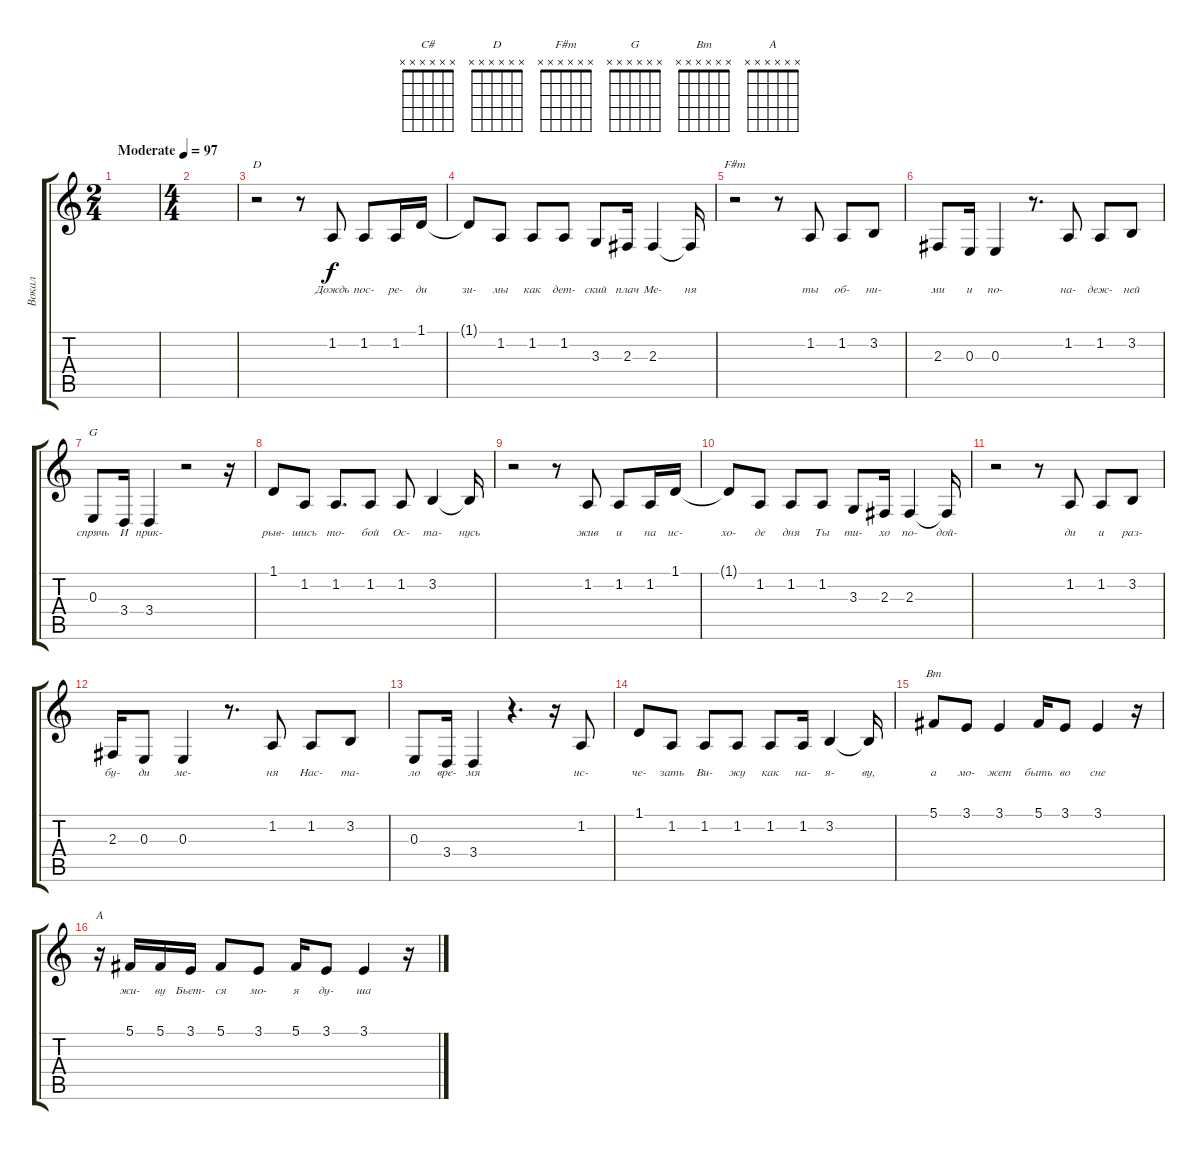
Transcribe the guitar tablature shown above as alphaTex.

\track ("Вокал" "Вокал") {instrument pad3polysynth}
\staff {score tabs}
\tuning (Db4 Ab3 E3 B2 Gb2 B1) {hide}
\chord ("C#" x x x x x x)
\chord ("D" x x x x x x)
\chord ("F#m" x x x x x x)
\chord ("G" x x x x x x)
\chord ("Bm" x x x x x x)
\chord ("A" x x x x x x)
\ts (2 4)
\tempo (97 "Moderate")
\clef g2
\ks c
|
\ts (4 4)
|
r.2{ch "D"} r.8 1.2.8{lyrics (0 "Дождь") lyrics (1 "") lyrics (2 "") lyrics (3 "") lyrics (4 "")} 1.2.8{lyrics (0 "пос-") lyrics (1 "") lyrics (2 "") lyrics (3 "") lyrics (4 "")} 1.2.16{lyrics (0 "ре-") lyrics (1 "") lyrics (2 "") lyrics (3 "") lyrics (4 "")} 1.1.16{lyrics (0 "ди") lyrics (1 "") lyrics (2 "") lyrics (3 "") lyrics (4 "")} |
1.1{t}.8{lyrics (0 "зи-") lyrics (1 "") lyrics (2 "") lyrics (3 "") lyrics (4 "")} 1.2.8{lyrics (0 "мы") lyrics (1 "") lyrics (2 "") lyrics (3 "") lyrics (4 "")} 1.2.8{lyrics (0 "как") lyrics (1 "") lyrics (2 "") lyrics (3 "") lyrics (4 "")} 1.2.8{lyrics (0 "дет-") lyrics (1 "") lyrics (2 "") lyrics (3 "") lyrics (4 "")} 3.3.8{lyrics (0 "ский") lyrics (1 "") lyrics (2 "") lyrics (3 "") lyrics (4 "")} 2.3.16{lyrics (0 "плач") lyrics (1 "") lyrics (2 "") lyrics (3 "") lyrics (4 "")} 2.3.4{lyrics (0 "Ме-") lyrics (1 "") lyrics (2 "") lyrics (3 "") lyrics (4 "")} 2.3{t}.16{lyrics (0 "ня") lyrics (1 "") lyrics (2 "") lyrics (3 "") lyrics (4 "")} |
r.2{ch "F#m"} r.8 1.2.8{lyrics (0 "ты") lyrics (1 "") lyrics (2 "") lyrics (3 "") lyrics (4 "")} 1.2.8{lyrics (0 "об-") lyrics (1 "") lyrics (2 "") lyrics (3 "") lyrics (4 "")} 3.2.8{lyrics (0 "ни-") lyrics (1 "") lyrics (2 "") lyrics (3 "") lyrics (4 "")} |
2.3.8{lyrics (0 "ми") lyrics (1 "") lyrics (2 "") lyrics (3 "") lyrics (4 "")} 0.3.16{lyrics (0 "и") lyrics (1 "") lyrics (2 "") lyrics (3 "") lyrics (4 "")} 0.3.4{lyrics (0 "по-") lyrics (1 "") lyrics (2 "") lyrics (3 "") lyrics (4 "")} r.8{d} 1.2.8{lyrics (0 "на-") lyrics (1 "") lyrics (2 "") lyrics (3 "") lyrics (4 "")} 1.2.8{lyrics (0 "деж-") lyrics (1 "") lyrics (2 "") lyrics (3 "") lyrics (4 "")} 3.2.8{lyrics (0 "ней") lyrics (1 "") lyrics (2 "") lyrics (3 "") lyrics (4 "")} |
0.3.8{ch "G" lyrics (0 "спрячь") lyrics (1 "") lyrics (2 "") lyrics (3 "") lyrics (4 "")} 3.4.16{lyrics (0 "И") lyrics (1 "") lyrics (2 "") lyrics (3 "") lyrics (4 "")} 3.4.4{lyrics (0 "прик-") lyrics (1 "") lyrics (2 "") lyrics (3 "") lyrics (4 "")} r.2 r.16 |
1.1.8{lyrics (0 "рыв-") lyrics (1 "") lyrics (2 "") lyrics (3 "") lyrics (4 "")} 1.2.8{lyrics (0 "шись") lyrics (1 "") lyrics (2 "") lyrics (3 "") lyrics (4 "")} 1.2.8{d lyrics (0 "то-") lyrics (1 "") lyrics (2 "") lyrics (3 "") lyrics (4 "")} 1.2.8{lyrics (0 "бой") lyrics (1 "") lyrics (2 "") lyrics (3 "") lyrics (4 "")} 1.2.8{lyrics (0 "Ос-") lyrics (1 "") lyrics (2 "") lyrics (3 "") lyrics (4 "")} 3.2.4{lyrics (0 "та-") lyrics (1 "") lyrics (2 "") lyrics (3 "") lyrics (4 "")} 3.2{t}.16{lyrics (0 "нусь") lyrics (1 "") lyrics (2 "") lyrics (3 "") lyrics (4 "")} |
r.2 r.8 1.2.8{lyrics (0 "жив") lyrics (1 "") lyrics (2 "") lyrics (3 "") lyrics (4 "")} 1.2.8{lyrics (0 "и") lyrics (1 "") lyrics (2 "") lyrics (3 "") lyrics (4 "")} 1.2.16{lyrics (0 "на") lyrics (1 "") lyrics (2 "") lyrics (3 "") lyrics (4 "")} 1.1.16{lyrics (0 "ис-") lyrics (1 "") lyrics (2 "") lyrics (3 "") lyrics (4 "")} |
1.1{t}.8{lyrics (0 "хо-") lyrics (1 "") lyrics (2 "") lyrics (3 "") lyrics (4 "")} 1.2.8{lyrics (0 "де") lyrics (1 "") lyrics (2 "") lyrics (3 "") lyrics (4 "")} 1.2.8{lyrics (0 "дня") lyrics (1 "") lyrics (2 "") lyrics (3 "") lyrics (4 "")} 1.2.8{lyrics (0 "Ты") lyrics (1 "") lyrics (2 "") lyrics (3 "") lyrics (4 "")} 3.3.8{lyrics (0 "ти-") lyrics (1 "") lyrics (2 "") lyrics (3 "") lyrics (4 "")} 2.3.16{lyrics (0 "хо") lyrics (1 "") lyrics (2 "") lyrics (3 "") lyrics (4 "")} 2.3.4{lyrics (0 "по-") lyrics (1 "") lyrics (2 "") lyrics (3 "") lyrics (4 "")} 2.3{t}.16{lyrics (0 "дой-") lyrics (1 "") lyrics (2 "") lyrics (3 "") lyrics (4 "")} |
r.2 r.8 1.2.8{lyrics (0 "ди") lyrics (1 "") lyrics (2 "") lyrics (3 "") lyrics (4 "")} 1.2.8{lyrics (0 "и") lyrics (1 "") lyrics (2 "") lyrics (3 "") lyrics (4 "")} 3.2.8{lyrics (0 "раз-") lyrics (1 "") lyrics (2 "") lyrics (3 "") lyrics (4 "")} |
2.3.16{lyrics (0 "бу-") lyrics (1 "") lyrics (2 "") lyrics (3 "") lyrics (4 "")} 0.3.8{lyrics (0 "ди") lyrics (1 "") lyrics (2 "") lyrics (3 "") lyrics (4 "")} 0.3.4{lyrics (0 "ме-") lyrics (1 "") lyrics (2 "") lyrics (3 "") lyrics (4 "")} r.8{d} 1.2.8{lyrics (0 "ня") lyrics (1 "") lyrics (2 "") lyrics (3 "") lyrics (4 "")} 1.2.8{lyrics (0 "Нас-") lyrics (1 "") lyrics (2 "") lyrics (3 "") lyrics (4 "")} 3.2.8{lyrics (0 "та-") lyrics (1 "") lyrics (2 "") lyrics (3 "") lyrics (4 "")} |
0.3.8{lyrics (0 "ло") lyrics (1 "") lyrics (2 "") lyrics (3 "") lyrics (4 "")} 3.4.16{lyrics (0 "вре-") lyrics (1 "") lyrics (2 "") lyrics (3 "") lyrics (4 "")} 3.4.4{lyrics (0 "мя") lyrics (1 "") lyrics (2 "") lyrics (3 "") lyrics (4 "")} r.4{d} r.16 1.2.8{lyrics (0 "ис-") lyrics (1 "") lyrics (2 "") lyrics (3 "") lyrics (4 "")} |
1.1.8{lyrics (0 "че-") lyrics (1 "") lyrics (2 "") lyrics (3 "") lyrics (4 "")} 1.2.8{lyrics (0 "зать") lyrics (1 "") lyrics (2 "") lyrics (3 "") lyrics (4 "")} 1.2.8{lyrics (0 "Ви-") lyrics (1 "") lyrics (2 "") lyrics (3 "") lyrics (4 "")} 1.2.8{lyrics (0 "жу") lyrics (1 "") lyrics (2 "") lyrics (3 "") lyrics (4 "")} 1.2.8{lyrics (0 "как") lyrics (1 "") lyrics (2 "") lyrics (3 "") lyrics (4 "")} 1.2.16{lyrics (0 "на-") lyrics (1 "") lyrics (2 "") lyrics (3 "") lyrics (4 "")} 3.2.4{lyrics (0 "я-") lyrics (1 "") lyrics (2 "") lyrics (3 "") lyrics (4 "")} 3.2{t}.16{lyrics (0 "ву,") lyrics (1 "") lyrics (2 "") lyrics (3 "") lyrics (4 "")} |
5.1.8{ch "Bm" lyrics (0 "а") lyrics (1 "") lyrics (2 "") lyrics (3 "") lyrics (4 "")} 3.1.8{lyrics (0 "мо-") lyrics (1 "") lyrics (2 "") lyrics (3 "") lyrics (4 "")} 3.1.4{lyrics (0 "жет") lyrics (1 "") lyrics (2 "") lyrics (3 "") lyrics (4 "")} 5.1.16{lyrics (0 "быть") lyrics (1 "") lyrics (2 "") lyrics (3 "") lyrics (4 "")} 3.1.8{lyrics (0 "во") lyrics (1 "") lyrics (2 "") lyrics (3 "") lyrics (4 "")} 3.1.4{lyrics (0 "сне") lyrics (1 "") lyrics (2 "") lyrics (3 "") lyrics (4 "")} r.16 |
r.16{ch "A"} 5.1.16{lyrics (0 "жи-") lyrics (1 "") lyrics (2 "") lyrics (3 "") lyrics (4 "")} 5.1.16{lyrics (0 "ву") lyrics (1 "") lyrics (2 "") lyrics (3 "") lyrics (4 "")} 3.1.16{lyrics (0 "Бьет-") lyrics (1 "") lyrics (2 "") lyrics (3 "") lyrics (4 "")} 5.1.8{lyrics (0 "ся") lyrics (1 "") lyrics (2 "") lyrics (3 "") lyrics (4 "")} 3.1.8{lyrics (0 "мо-") lyrics (1 "") lyrics (2 "") lyrics (3 "") lyrics (4 "")} 5.1.16{lyrics (0 "я") lyrics (1 "") lyrics (2 "") lyrics (3 "") lyrics (4 "")} 3.1.8{lyrics (0 "ду-") lyrics (1 "") lyrics (2 "") lyrics (3 "") lyrics (4 "")} 3.1.4{lyrics (0 "ша") lyrics (1 "") lyrics (2 "") lyrics (3 "") lyrics (4 "")} r.16
